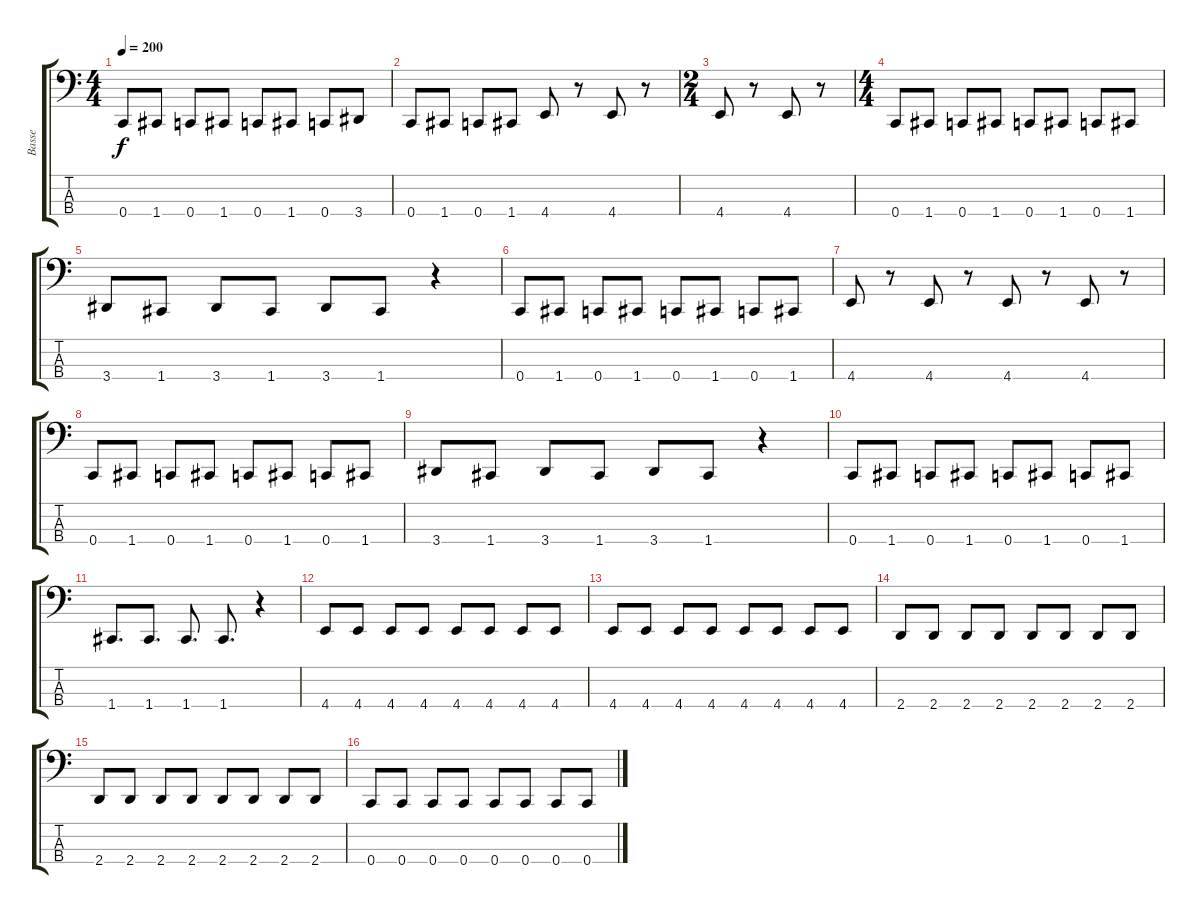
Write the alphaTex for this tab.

\track ("Basse" "Basse") {instrument electricbassfinger}
\staff {score tabs}
\tuning (F2 C2 G1 C1) {hide}
\ts (4 4)
\tempo 200
\clef f4
\ks c
0.4.8{dy f} 1.4.8 0.4.8 1.4.8 0.4.8 1.4.8 0.4.8 3.4.8 |
0.4.8 1.4.8 0.4.8 1.4.8 4.4.8 r.8 4.4.8 r.8 |
\ts (2 4)
4.4.8 r.8 4.4.8 r.8 |
\ts (4 4)
0.4.8 1.4.8 0.4.8 1.4.8 0.4.8 1.4.8 0.4.8 1.4.8 |
3.4.8 1.4.8 3.4.8 1.4.8 3.4.8 1.4.8 r.4 |
0.4.8 1.4.8 0.4.8 1.4.8 0.4.8 1.4.8 0.4.8 1.4.8 |
4.4.8 r.8 4.4.8 r.8 4.4.8 r.8 4.4.8 r.8 |
0.4.8 1.4.8 0.4.8 1.4.8 0.4.8 1.4.8 0.4.8 1.4.8 |
3.4.8 1.4.8 3.4.8 1.4.8 3.4.8 1.4.8 r.4 |
0.4.8 1.4.8 0.4.8 1.4.8 0.4.8 1.4.8 0.4.8 1.4.8 |
1.4.8{d} 1.4.8{d} 1.4.8{d} 1.4.8{d} r.4 |
4.4.8 4.4.8 4.4.8 4.4.8 4.4.8 4.4.8 4.4.8 4.4.8 |
4.4.8 4.4.8 4.4.8 4.4.8 4.4.8 4.4.8 4.4.8 4.4.8 |
2.4.8 2.4.8 2.4.8 2.4.8 2.4.8 2.4.8 2.4.8 2.4.8 |
2.4.8 2.4.8 2.4.8 2.4.8 2.4.8 2.4.8 2.4.8 2.4.8 |
0.4.8 0.4.8 0.4.8 0.4.8 0.4.8 0.4.8 0.4.8 0.4.8
